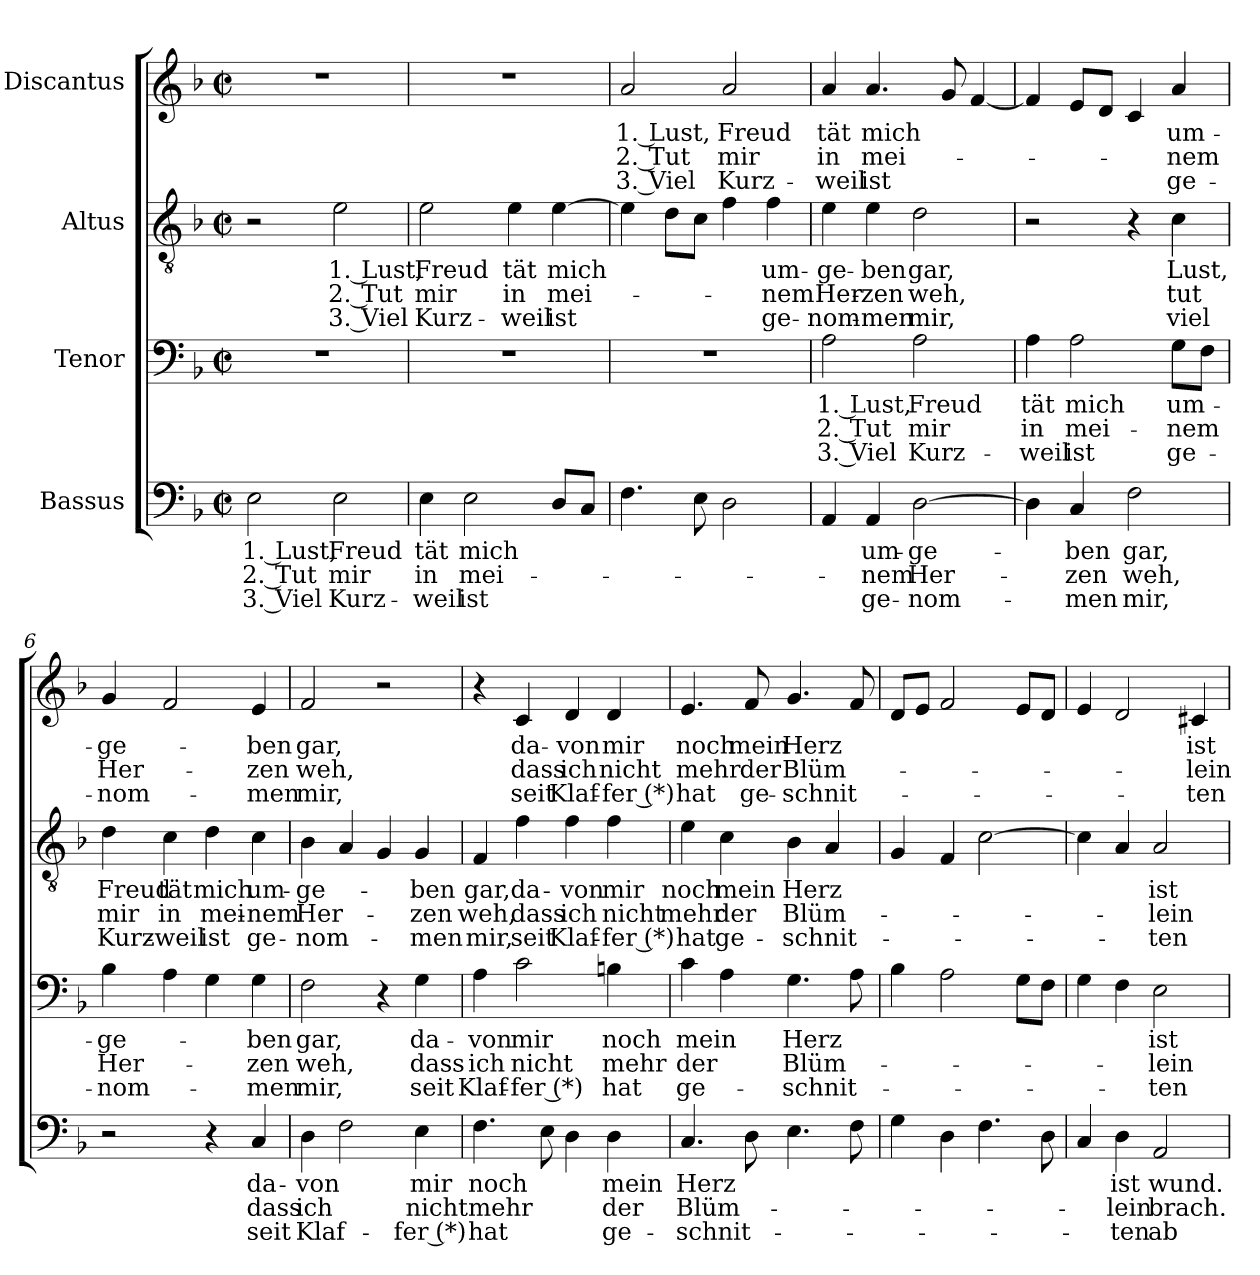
**kern	**text	**text	**text	**kern	**text	**text	**text	**kern	**text	**text	**text	**kern	**text	**text	**text
*part4	*part4	*part4	*part4	*part3	*part3	*part3	*part3	*part2	*part2	*part2	*part2	*part1	*part1	*part1	*part1
*staff4	*staff4	*staff4	*staff4	*staff3	*staff3	*staff3	*staff3	*staff2	*staff2	*staff2	*staff2	*staff1	*staff1	*staff1	*staff1
*I"Bassus	*	*	*	*I"Tenor	*	*	*	*I"Altus	*	*	*	*I"Discantus	*	*	*
*clefF4	*	*	*	*clefF4	*	*	*	*clefGv2	*	*	*	*clefG2	*	*	*
*k[b-]	*	*	*	*k[b-]	*	*	*	*k[b-]	*	*	*	*k[b-]	*	*	*
*M2/2	*	*	*	*M2/2	*	*	*	*M2/2	*	*	*	*M2/2	*	*	*
*met(c|)	*	*	*	*met(c|)	*	*	*	*met(c|)	*	*	*	*met(c|)	*	*	*
=1	=1	=1	=1	=1	=1	=1	=1	=1	=1	=1	=1	=1	=1	=1	=1
!	!LO:LY:b	!LO:LY:b	!LO:LY:b	!	!	!	!	!	!	!	!	!	!	!	!
2E\	1. Lust,	2. Tut	3. Viel	1r	.	.	.	2r	.	.	.	1r	.	.	.
!	!LO:LY:b	!LO:LY:b	!LO:LY:b	!	!	!	!	!	!LO:LY:b	!LO:LY:b	!LO:LY:b	!	!	!	!
2E\	Freud	mir	Kurz-	.	.	.	.	2e\	1. Lust,	2. Tut	3. Viel	.	.	.	.
=2	=2	=2	=2	=2	=2	=2	=2	=2	=2	=2	=2	=2	=2	=2	=2
!	!LO:LY:b	!LO:LY:b	!LO:LY:b	!	!	!	!	!	!LO:LY:b	!LO:LY:b	!LO:LY:b	!	!	!	!
4E\	tät	in	-weil	1r	.	.	.	2e\	Freud	mir	Kurz-	1r	.	.	.
!	!LO:LY:b	!LO:LY:b	!LO:LY:b	!	!	!	!	!	!	!	!	!	!	!	!
2E\	mich	mei-	-ist	.	.	.	.	.	.	.	.	.	.	.	.
!	!	!	!	!	!	!	!	!	!LO:LY:b	!LO:LY:b	!LO:LY:b	!	!	!	!
.	.	.	.	.	.	.	.	4e\	tät	in	-weil	.	.	.	.
!	!	!	!	!	!	!	!	!	!LO:LY:b	!LO:LY:b	!LO:LY:b	!	!	!	!
8D/L	.	.	.	.	.	.	.	[4e\	mich	mei-	ist	.	.	.	.
8C/J	.	.	.	.	.	.	.	.	.	.	.	.	.	.	.
=3	=3	=3	=3	=3	=3	=3	=3	=3	=3	=3	=3	=3	=3	=3	=3
!	!	!	!	!	!	!	!	!	!	!	!	!	!LO:LY:b	!LO:LY:b	!LO:LY:b
4.F\	.	.	.	1r	.	.	.	4e\]	.	.	.	2a/	1. Lust,	2. Tut	3. Viel
.	.	.	.	.	.	.	.	8d\L	.	.	.	.	.	.	.
8E\	.	.	.	.	.	.	.	8c\J	.	.	.	.	.	.	.
!	!	!	!	!	!	!	!	!	!	!	!	!	!LO:LY:b	!LO:LY:b	!LO:LY:b
2D\	.	.	.	.	.	.	.	4f\	.	.	.	2a/	Freud	mir	Kurz-
!	!	!	!	!	!	!	!	!	!LO:LY:b	!LO:LY:b	!LO:LY:b	!	!	!	!
.	.	.	.	.	.	.	.	4f\	um-	-nem	ge-	.	.	.	.
=4	=4	=4	=4	=4	=4	=4	=4	=4	=4	=4	=4	=4	=4	=4	=4
!	!	!	!	!	!LO:LY:b	!LO:LY:b	!LO:LY:b	!	!LO:LY:b	!LO:LY:b	!LO:LY:b	!	!LO:LY:b	!LO:LY:b	!LO:LY:b
4AA/	.	.	.	2A\	1. Lust,	2. Tut	3. Viel	4e\	-ge-	Her-	-nom-	4a/	tät	in	-weil
!	!LO:LY:b	!LO:LY:b	!LO:LY:b	!	!	!	!	!	!LO:LY:b	!LO:LY:b	!LO:LY:b	!	!LO:LY:b	!LO:LY:b	!LO:LY:b
4AA/	um-	nem	ge-	.	.	.	.	4e\	-ben	-zen	-men	4.a/	mich	mei-	ist
!	!LO:LY:b	!LO:LY:b	!LO:LY:b	!	!LO:LY:b	!LO:LY:b	!LO:LY:b	!	!LO:LY:b	!LO:LY:b	!LO:LY:b	!	!	!	!
[2D\	-ge-	Her-	-nom-	2A\	Freud	mir	Kurz-	2d\	gar,	weh,	mir,	.	.	.	.
.	.	.	.	.	.	.	.	.	.	.	.	8g/	.	.	.
.	.	.	.	.	.	.	.	.	.	.	.	[4f/	.	.	.
=5	=5	=5	=5	=5	=5	=5	=5	=5	=5	=5	=5	=5	=5	=5	=5
!	!	!	!	!	!LO:LY:b	!LO:LY:b	!LO:LY:b	!	!	!	!	!	!	!	!
4D\]	.	.	.	4A\	tät	in	-weil	2r	.	.	.	4f/]	.	.	.
!	!LO:LY:b	!LO:LY:b	!LO:LY:b	!	!LO:LY:b	!LO:LY:b	!LO:LY:b	!	!	!	!	!	!	!	!
4C/	-ben	-zen	-men	2A\	mich	mei-	ist	.	.	.	.	8e/L	.	.	.
.	.	.	.	.	.	.	.	.	.	.	.	8d/J	.	.	.
!	!LO:LY:b	!LO:LY:b	!LO:LY:b	!	!	!	!	!	!	!	!	!	!	!	!
2F\	gar,	weh,	mir,	.	.	.	.	4r	.	.	.	4c/	.	.	.
!	!	!	!	!	!LO:LY:b	!LO:LY:b	!LO:LY:b	!	!LO:LY:b	!LO:LY:b	!LO:LY:b	!	!LO:LY:b	!LO:LY:b	!LO:LY:b
.	.	.	.	8G\L	um-	-nem	ge-	4c\	Lust,	tut	viel	4a/	um-	-nem	ge-
.	.	.	.	8F\J	.	.	.	.	.	.	.	.	.	.	.
!!LO:LB:g=z
=6	=6	=6	=6	=6	=6	=6	=6	=6	=6	=6	=6	=6	=6	=6	=6
!	!	!	!	!	!LO:LY:b	!LO:LY:b	!LO:LY:b	!	!LO:LY:b	!LO:LY:b	!LO:LY:b	!	!LO:LY:b	!LO:LY:b	!LO:LY:b
2r	.	.	.	4B-\	-ge-	Her-	-nom-	4d\	Freud	mir	Kurz-	4g/	-ge-	Her-	-nom-
!	!	!	!	!	!	!	!	!	!LO:LY:b	!LO:LY:b	!LO:LY:b	!	!	!	!
.	.	.	.	4A\	.	.	.	4c\	tät	in	-weil	2f/	.	.	.
!	!	!	!	!	!	!	!	!	!LO:LY:b	!LO:LY:b	!LO:LY:b	!	!	!	!
4r	.	.	.	4G\	.	.	.	4d\	mich	mei-	ist	.	.	.	.
!	!LO:LY:b	!LO:LY:b	!LO:LY:b	!	!LO:LY:b	!LO:LY:b	!LO:LY:b	!	!LO:LY:b	!LO:LY:b	!LO:LY:b	!	!LO:LY:b	!LO:LY:b	!LO:LY:b
4C/	da-	dass	seit	4G\	-ben	-zen	-men	4c\	um-	-nem	ge-	4e/	-ben	-zen	-men
=7	=7	=7	=7	=7	=7	=7	=7	=7	=7	=7	=7	=7	=7	=7	=7
!	!LO:LY:b	!LO:LY:b	!LO:LY:b	!	!LO:LY:b	!LO:LY:b	!LO:LY:b	!	!LO:LY:b	!LO:LY:b	!LO:LY:b	!	!LO:LY:b	!LO:LY:b	!LO:LY:b
4D\	-von	ich	-Klaf-	2F\	gar,	weh,	mir,	4B-\	-ge-	Her-	-nom-	2f/	gar,	weh,	mir,
2F\	.	.	.	.	.	.	.	4A/	.	.	.	.	.	.	.
.	.	.	.	4r	.	.	.	4G/	.	.	.	2r	.	.	.
!	!LO:LY:b	!LO:LY:b	!LO:LY:b	!	!LO:LY:b	!LO:LY:b	!LO:LY:b	!	!LO:LY:b	!LO:LY:b	!LO:LY:b	!	!	!	!
4E\	mir	nicht	-fer (*)	4G\	da-	dass	seit	4G/	-ben	-zen	-men	.	.	.	.
=8	=8	=8	=8	=8	=8	=8	=8	=8	=8	=8	=8	=8	=8	=8	=8
!	!LO:LY:b	!LO:LY:b	!LO:LY:b	!	!LO:LY:b	!LO:LY:b	!LO:LY:b	!	!LO:LY:b	!LO:LY:b	!LO:LY:b	!	!	!	!
4.F\	noch	mehr	hat	4A\	-von	ich	Klaf-	4F/	gar,	weh,	mir,	4r	.	.	.
!	!	!	!	!	!LO:LY:b	!LO:LY:b	!LO:LY:b	!	!LO:LY:b	!LO:LY:b	!LO:LY:b	!	!LO:LY:b	!LO:LY:b	!LO:LY:b
.	.	.	.	2c\	mir	nicht	-fer (*)	4f\	da-	dass	seit	4c/	da-	dass	seit
8E\	.	.	.	.	.	.	.	.	.	.	.	.	.	.	.
!	!	!	!	!	!	!	!	!	!LO:LY:b	!LO:LY:b	!LO:LY:b	!	!LO:LY:b	!LO:LY:b	!LO:LY:b
4D\	.	.	.	.	.	.	.	4f\	-von	ich	Klaf-	4d/	-von	ich	Klaf-
!	!LO:LY:b	!LO:LY:b	!LO:LY:b	!	!LO:LY:b	!LO:LY:b	!LO:LY:b	!	!LO:LY:b	!LO:LY:b	!LO:LY:b	!	!LO:LY:b	!LO:LY:b	!LO:LY:b
4D\	mein	der	ge-	4Bn\	noch	mehr	hat	4f\	mir	nicht	-fer (*)	4d/	mir	nicht	-fer (*)
=9	=9	=9	=9	=9	=9	=9	=9	=9	=9	=9	=9	=9	=9	=9	=9
!	!LO:LY:b	!LO:LY:b	!LO:LY:b	!	!LO:LY:b	!LO:LY:b	!LO:LY:b	!	!LO:LY:b	!LO:LY:b	!LO:LY:b	!	!LO:LY:b	!LO:LY:b	!LO:LY:b
4.C/	Herz	Blüm-	-schnit-	4c\	mein	der	ge-	4e\	noch	mehr	hat	4.e/	noch	mehr	hat
!	!	!	!	!	!	!	!	!	!LO:LY:b	!LO:LY:b	!LO:LY:b	!	!	!	!
.	.	.	.	4A\	.	.	.	4c\	mein	der	ge-	.	.	.	.
!	!	!	!	!	!	!	!	!	!	!	!	!	!LO:LY:b	!LO:LY:b	!LO:LY:b
8D\	.	.	.	.	.	.	.	.	.	.	.	8f/	mein	der	ge-
!	!	!	!	!	!LO:LY:b	!LO:LY:b	!LO:LY:b	!	!LO:LY:b	!LO:LY:b	!LO:LY:b	!	!LO:LY:b	!LO:LY:b	!LO:LY:b
4.E\	.	.	.	4.G\	Herz	Blüm-	-schnit-	4B-\	Herz	Blüm-	-schnit-	4.g/	Herz	Blüm-	-schnit-
.	.	.	.	.	.	.	.	4A/	.	.	.	.	.	.	.
8F\	.	.	.	8A\	.	.	.	.	.	.	.	8f/	.	.	.
=10	=10	=10	=10	=10	=10	=10	=10	=10	=10	=10	=10	=10	=10	=10	=10
4G\	.	.	.	4B-\	.	.	.	4G/	.	.	.	8d/L	.	.	.
.	.	.	.	.	.	.	.	.	.	.	.	8e/J	.	.	.
4D\	.	.	.	2A\	.	.	.	4F/	.	.	.	2f/	.	.	.
4.F\	.	.	.	.	.	.	.	[2c\	.	.	.	.	.	.	.
.	.	.	.	8G\L	.	.	.	.	.	.	.	8e/L	.	.	.
8D\	.	.	.	8F\J	.	.	.	.	.	.	.	8d/J	.	.	.
!!LO:PB:g=z
=11	=11	=11	=11	=11	=11	=11	=11	=11	=11	=11	=11	=11	=11	=11	=11
4C/	.	.	.	4G\	.	.	.	4c\]	.	.	.	4e/	.	.	.
!	!LO:LY:b	!LO:LY:b	!LO:LY:b	!	!	!	!	!	!	!	!	!	!	!	!
4D\	ist	-lein	-ten	4F\	.	.	.	4A/	.	.	.	2d/	.	.	.
!	!LO:LY:b	!LO:LY:b	!LO:LY:b	!	!LO:LY:b	!LO:LY:b	!LO:LY:b	!	!LO:LY:b	!LO:LY:b	!LO:LY:b	!	!	!	!
2AA/	wund.	brach.	ab	2E\	ist	-lein	-ten	2A/	ist	-lein	-ten	.	.	.	.
!	!	!	!	!	!	!	!	!	!	!	!	!	!LO:LY:b	!LO:LY:b	!LO:LY:b
.	.	.	.	.	.	.	.	.	.	.	.	4c#X/	ist	-lein	-ten
=	=	=	=	=	=	=	=	=	=	=	=	=	=	=	=
*-	*-	*-	*-	*-	*-	*-	*-	*-	*-	*-	*-	*-	*-	*-	*-
